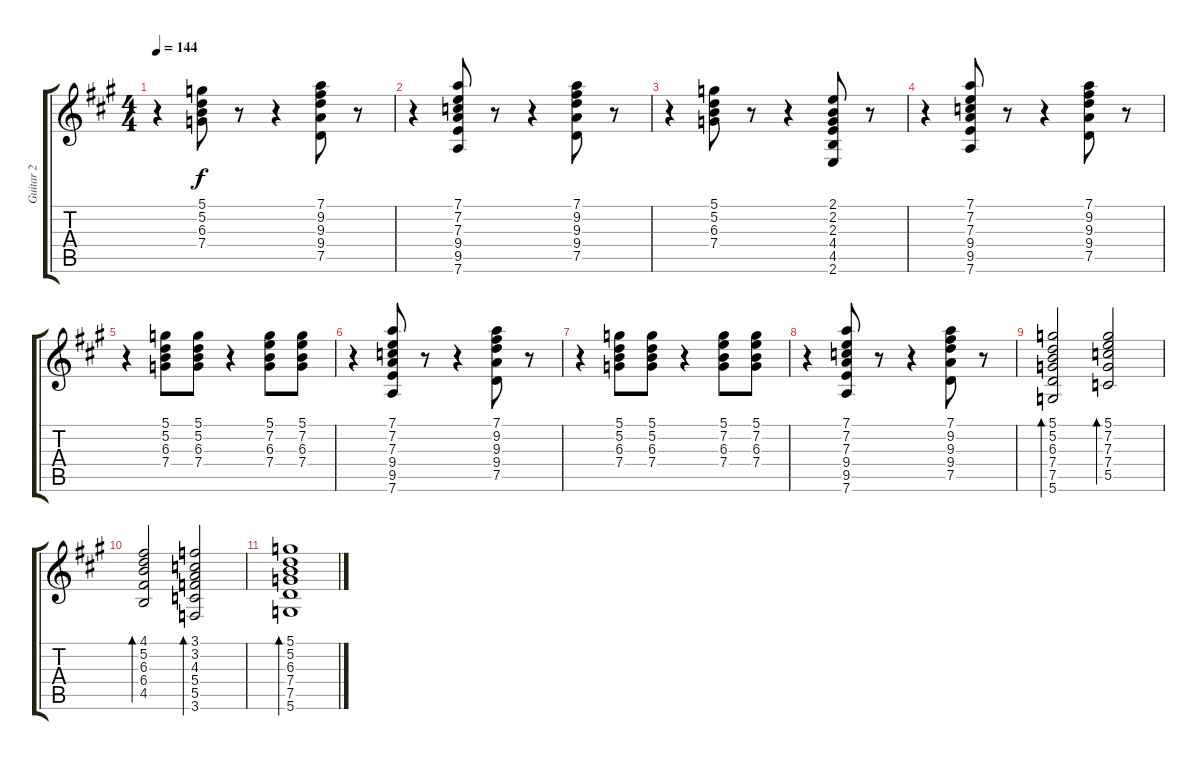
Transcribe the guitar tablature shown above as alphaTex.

\track ("Guitar 2" "Guitar 2") {instrument electricguitarmuted}
\staff {score tabs}
\tuning (D4 A3 F3 C3 G2 D2) {hide}
\ts (4 4)
\tempo 144
\clef g2
\ks a
r.4{dy f} (5.1 5.2 6.3 7.4).8 r.8 r.4 (7.1 9.2 9.3 9.4 7.5).8 r.8 |
r.4 (7.1 7.2 7.3 9.4 9.5 7.6).8 r.8 r.4 (7.1 9.2 9.3 9.4 7.5).8 r.8 |
r.4 (5.1 5.2 6.3 7.4).8 r.8 r.4 (2.1 2.2 2.3 4.4 4.5 2.6).8 r.8 |
r.4 (7.1 7.2 7.3 9.4 9.5 7.6).8 r.8 r.4 (7.1 9.2 9.3 9.4 7.5).8 r.8 |
r.4 (5.1 5.2 6.3 7.4).8 (5.1 5.2 6.3 7.4).8 r.4 (5.1 7.2 6.3 7.4).8 (5.1 7.2 6.3 7.4).8 |
r.4 (7.1 7.2 7.3 9.4 9.5 7.6).8 r.8 r.4 (7.1 9.2 9.3 9.4 7.5).8 r.8 |
r.4 (5.1 5.2 6.3 7.4).8 (5.1 5.2 6.3 7.4).8 r.4 (5.1 7.2 6.3 7.4).8 (5.1 7.2 6.3 7.4).8 |
r.4 (7.1 7.2 7.3 9.4 9.5 7.6).8 r.8 r.4 (7.1 9.2 9.3 9.4 7.5).8 r.8 |
(5.1 5.2 6.3 7.4 7.5 5.6).2{bd 480} (5.1 7.2 7.3 7.4 5.5).2{bd 480} |
(4.1 5.2 6.3 6.4 4.5).2{bd 480} (3.1 3.2 4.3 5.4 5.5 3.6).2{bd 480} |
(5.1 5.2 6.3 7.4 7.5 5.6).1{bd 480}
